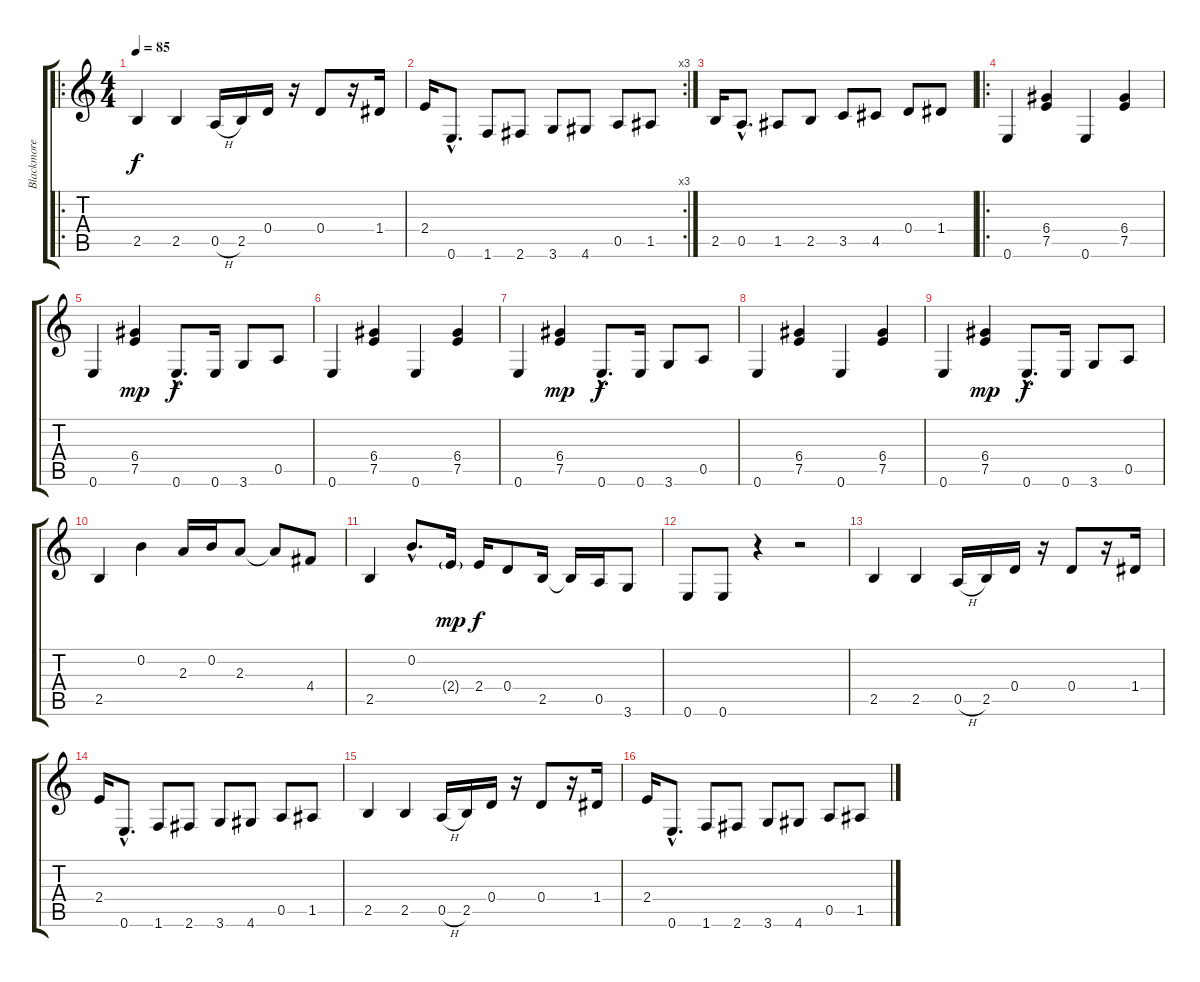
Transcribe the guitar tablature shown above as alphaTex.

\track ("Blackmore" "Blackmore") {instrument distortionguitar}
\staff {score tabs}
\tuning (E4 B3 G3 D3 A2 E2) {hide}
\ro
\ts (4 4)
\tempo 85
\clef g2
\ks c
2.5.4{dy f instrument distortionguitar} 2.5.4 0.5{h}.16 2.5.16 0.4.16 r.16 0.4.8 r.16 1.4.16 |
\rc 3
2.4.16 0.6{hac}.8{d} 1.6.8 2.6.8 3.6.8 4.6.8 0.5.8 1.5.8 |
2.5.16 0.5{hac}.8{d} 1.5.8 2.5.8 3.5.8 4.5.8 0.4.8 1.4.8 |
\ro
0.6.4 (6.4 7.5).4 0.6.4 (6.4 7.5).4 |
0.6.4 (6.4 7.5).4{dy mp} 0.6{hac}.8{d dy f} 0.6.16 3.6.8 0.5.8 |
0.6.4 (6.4 7.5).4 0.6.4 (6.4 7.5).4 |
0.6.4 (6.4 7.5).4{dy mp} 0.6{hac}.8{d dy f} 0.6.16 3.6.8 0.5.8 |
0.6.4 (6.4 7.5).4 0.6.4 (6.4 7.5).4 |
0.6.4 (6.4 7.5).4{dy mp} 0.6{hac}.8{d dy f} 0.6.16 3.6.8 0.5.8 |
2.5.4 0.2.4 2.3.16 0.2.16 2.3.8 2.3{t}.8 4.4.8 |
2.5.4 0.2{hac}.8{d} 2.4{g}.16{dy mp} 2.4.16{dy f} 0.4.8 2.5.16 2.5{t}.16 0.5.16 3.6.8 |
0.6.8 0.6.8 r.4 r.2 |
2.5.4 2.5.4 0.5{h}.16 2.5.16 0.4.16 r.16 0.4.8 r.16 1.4.16 |
2.4.16 0.6{hac}.8{d} 1.6.8 2.6.8 3.6.8 4.6.8 0.5.8 1.5.8 |
2.5.4 2.5.4 0.5{h}.16 2.5.16 0.4.16 r.16 0.4.8 r.16 1.4.16 |
2.4.16 0.6{hac}.8{d} 1.6.8 2.6.8 3.6.8 4.6.8 0.5.8 1.5.8
